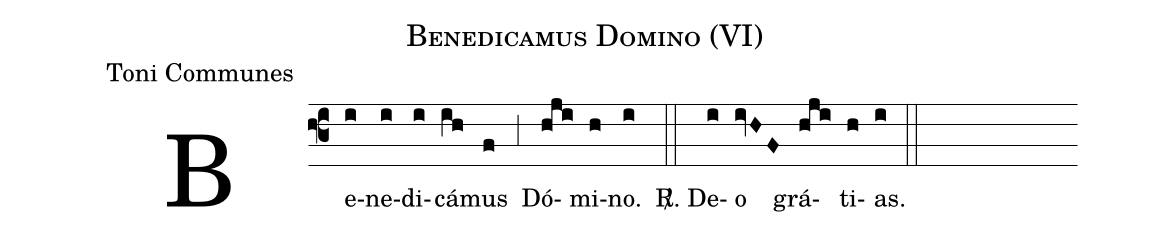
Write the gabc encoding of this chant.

name:Benedicamus Domino (VI);
office-part:Toni Communes;
%%
(f3) Be(i)ne(i)di(i)cá(ih)mus(f) (;3) Dó(hji)mi(h)no.(i)  (::) <sp>R/</sp>. D{e}(i)o(ivHF) grá(hji)ti(h)as.(i) (::)
